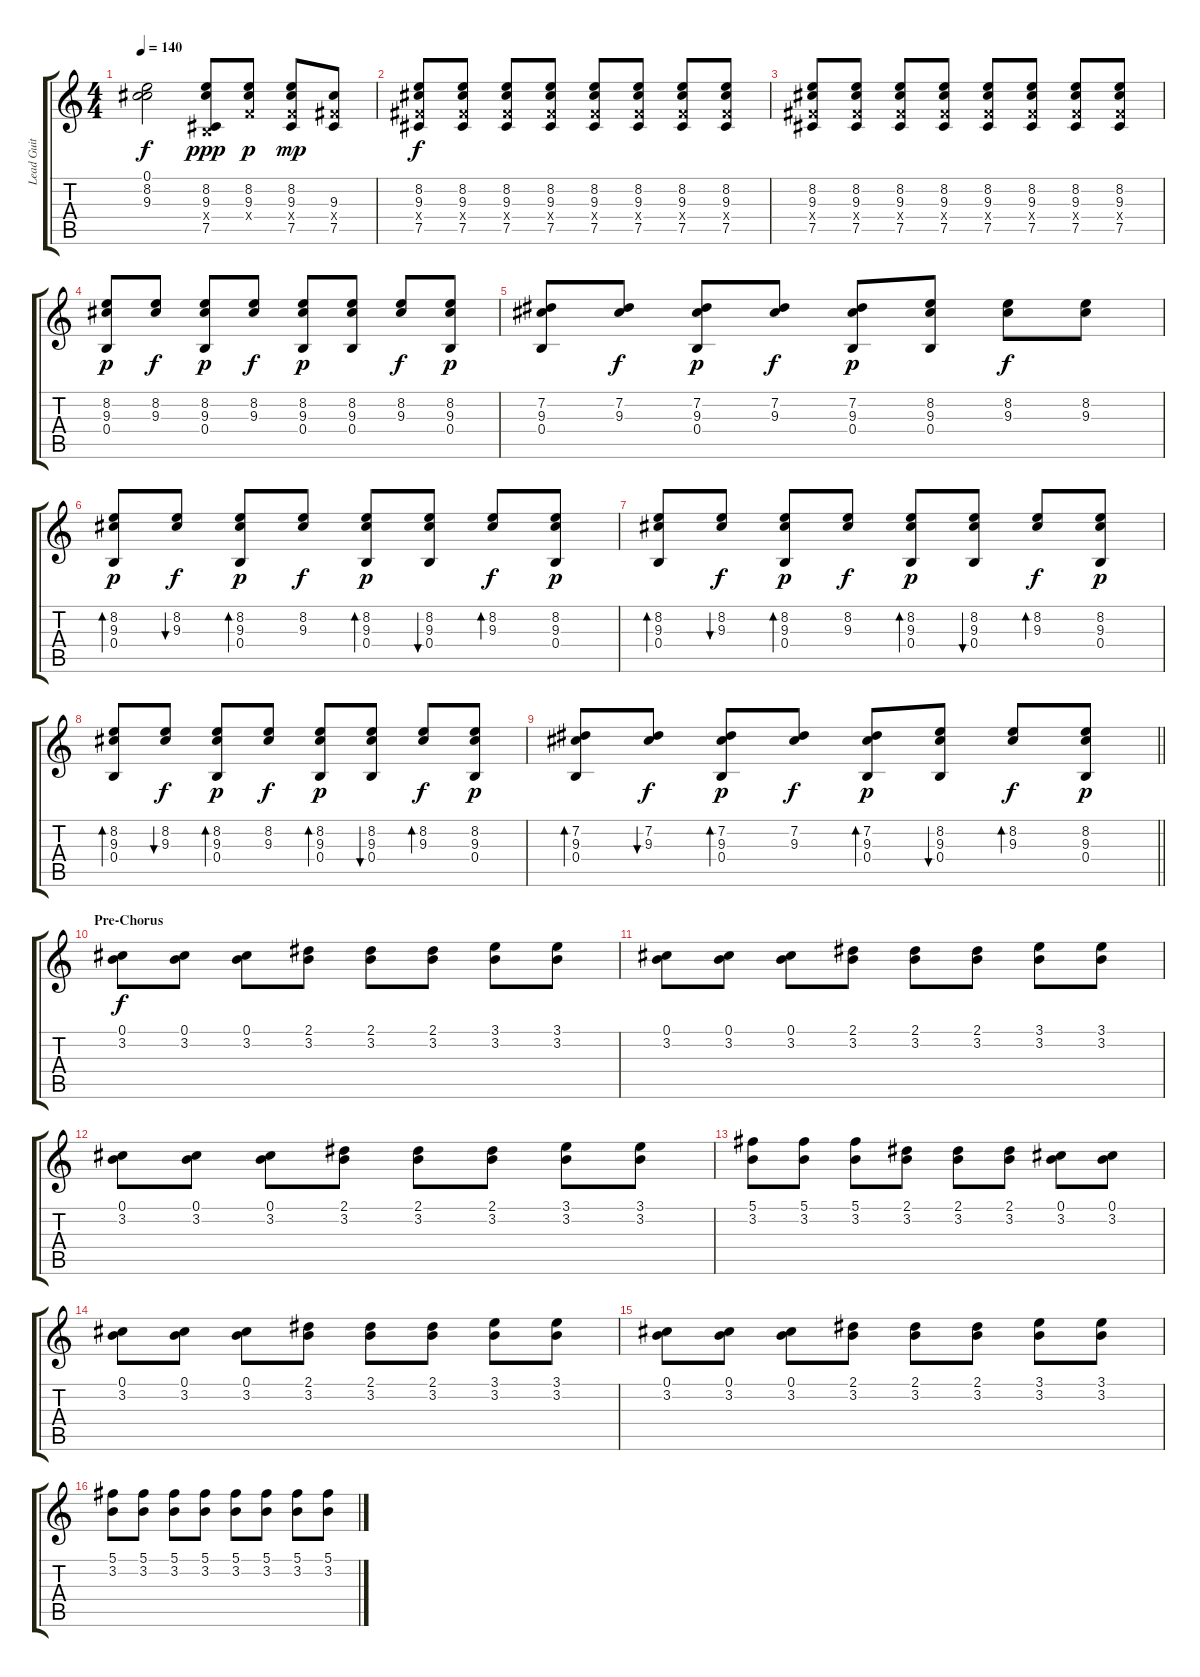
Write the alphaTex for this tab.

\track (" Lead Guitar" " Lead Guit") {instrument acousticguitarsteel}
\staff {score tabs}
\tuning (Db4 Ab3 E3 B2 Gb2 B1) {hide}
\ts (4 4)
\tempo 140
\clef g2
\ks c
(0.1{t} 8.2{t} 9.3{t}).2{dy f} (8.2 9.3 0.4{x} 7.5).8{dy ppp} (8.2 9.3 6.4{x}).8{dy p} (8.2 9.3 6.4{x} 7.5).8{dy mp} (9.3 7.4{x} 7.5).8 |
(8.2 9.3 7.4{x} 7.5).8{dy f} (8.2 9.3 7.4{x} 7.5).8 (8.2 9.3 7.4{x} 7.5).8 (8.2 9.3 7.4{x} 7.5).8 (8.2 9.3 7.4{x} 7.5).8 (8.2 9.3 7.4{x} 7.5).8 (8.2 9.3 7.4{x} 7.5).8 (8.2 9.3 7.4{x} 7.5).8 |
(8.2 9.3 7.4{x} 7.5).8 (8.2 9.3 7.4{x} 7.5).8 (8.2 9.3 7.4{x} 7.5).8 (8.2 9.3 7.4{x} 7.5).8 (8.2 9.3 7.4{x} 7.5).8 (8.2 9.3 7.4{x} 7.5).8 (8.2 9.3 7.4{x} 7.5).8 (8.2 9.3 7.4{x} 7.5).8 |
(8.2 9.3 0.4).8{dy p} (8.2 9.3).8{dy f} (8.2 9.3 0.4).8{dy p} (8.2 9.3).8{dy f} (8.2 9.3 0.4).8{dy p} (8.2 9.3 0.4).8 (8.2 9.3).8{dy f} (8.2 9.3 0.4).8{dy p} |
(7.2 9.3 0.4).8 (7.2 9.3).8{dy f} (7.2 9.3 0.4).8{dy p} (7.2 9.3).8{dy f} (7.2 9.3 0.4).8{dy p} (8.2 9.3 0.4).8 (8.2 9.3).8{dy f} (8.2 9.3).8 |
(8.2 9.3 0.4).8{bd 120 dy p} (8.2 9.3).8{bu 120 dy f} (8.2 9.3 0.4).8{bd 120 dy p} (8.2 9.3).8{dy f} (8.2 9.3 0.4).8{bd 120 dy p} (8.2 9.3 0.4).8{bu 120} (8.2 9.3).8{bd 120 dy f} (8.2 9.3 0.4).8{dy p} |
(8.2 9.3 0.4).8{bd 120} (8.2 9.3).8{bu 120 dy f} (8.2 9.3 0.4).8{bd 120 dy p} (8.2 9.3).8{dy f} (8.2 9.3 0.4).8{bd 120 dy p} (8.2 9.3 0.4).8{bu 120} (8.2 9.3).8{bd 120 dy f} (8.2 9.3 0.4).8{dy p} |
(8.2 9.3 0.4).8{bd 120} (8.2 9.3).8{bu 120 dy f} (8.2 9.3 0.4).8{bd 120 dy p} (8.2 9.3).8{dy f} (8.2 9.3 0.4).8{bd 120 dy p} (8.2 9.3 0.4).8{bu 120} (8.2 9.3).8{bd 120 dy f} (8.2 9.3 0.4).8{dy p} |
\barLineRight lightlight
(7.2 9.3 0.4).8{bd 120} (7.2 9.3).8{bu 120 dy f} (7.2 9.3 0.4).8{bd 120 dy p} (7.2 9.3).8{dy f} (7.2 9.3 0.4).8{bd 120 dy p} (8.2 9.3 0.4).8{bu 120} (8.2 9.3).8{bd 120 dy f} (8.2 9.3 0.4).8{dy p} |
\section ("" "Pre-Chorus")
(0.1 3.2).8{dy f} (0.1 3.2).8 (0.1 3.2).8 (2.1 3.2).8 (2.1 3.2).8 (2.1 3.2).8 (3.1 3.2).8 (3.1 3.2).8 |
(0.1 3.2).8 (0.1 3.2).8 (0.1 3.2).8 (2.1 3.2).8 (2.1 3.2).8 (2.1 3.2).8 (3.1 3.2).8 (3.1 3.2).8 |
(0.1 3.2).8 (0.1 3.2).8 (0.1 3.2).8 (2.1 3.2).8 (2.1 3.2).8 (2.1 3.2).8 (3.1 3.2).8 (3.1 3.2).8 |
(5.1 3.2).8 (5.1 3.2).8 (5.1 3.2).8 (2.1 3.2).8 (2.1 3.2).8 (2.1 3.2).8 (0.1 3.2).8 (0.1 3.2).8 |
(0.1 3.2).8 (0.1 3.2).8 (0.1 3.2).8 (2.1 3.2).8 (2.1 3.2).8 (2.1 3.2).8 (3.1 3.2).8 (3.1 3.2).8 |
(0.1 3.2).8 (0.1 3.2).8 (0.1 3.2).8 (2.1 3.2).8 (2.1 3.2).8 (2.1 3.2).8 (3.1 3.2).8 (3.1 3.2).8 |
(5.1 3.2).8 (5.1 3.2).8 (5.1 3.2).8 (5.1 3.2).8 (5.1 3.2).8 (5.1 3.2).8 (5.1 3.2).8 (5.1 3.2).8
